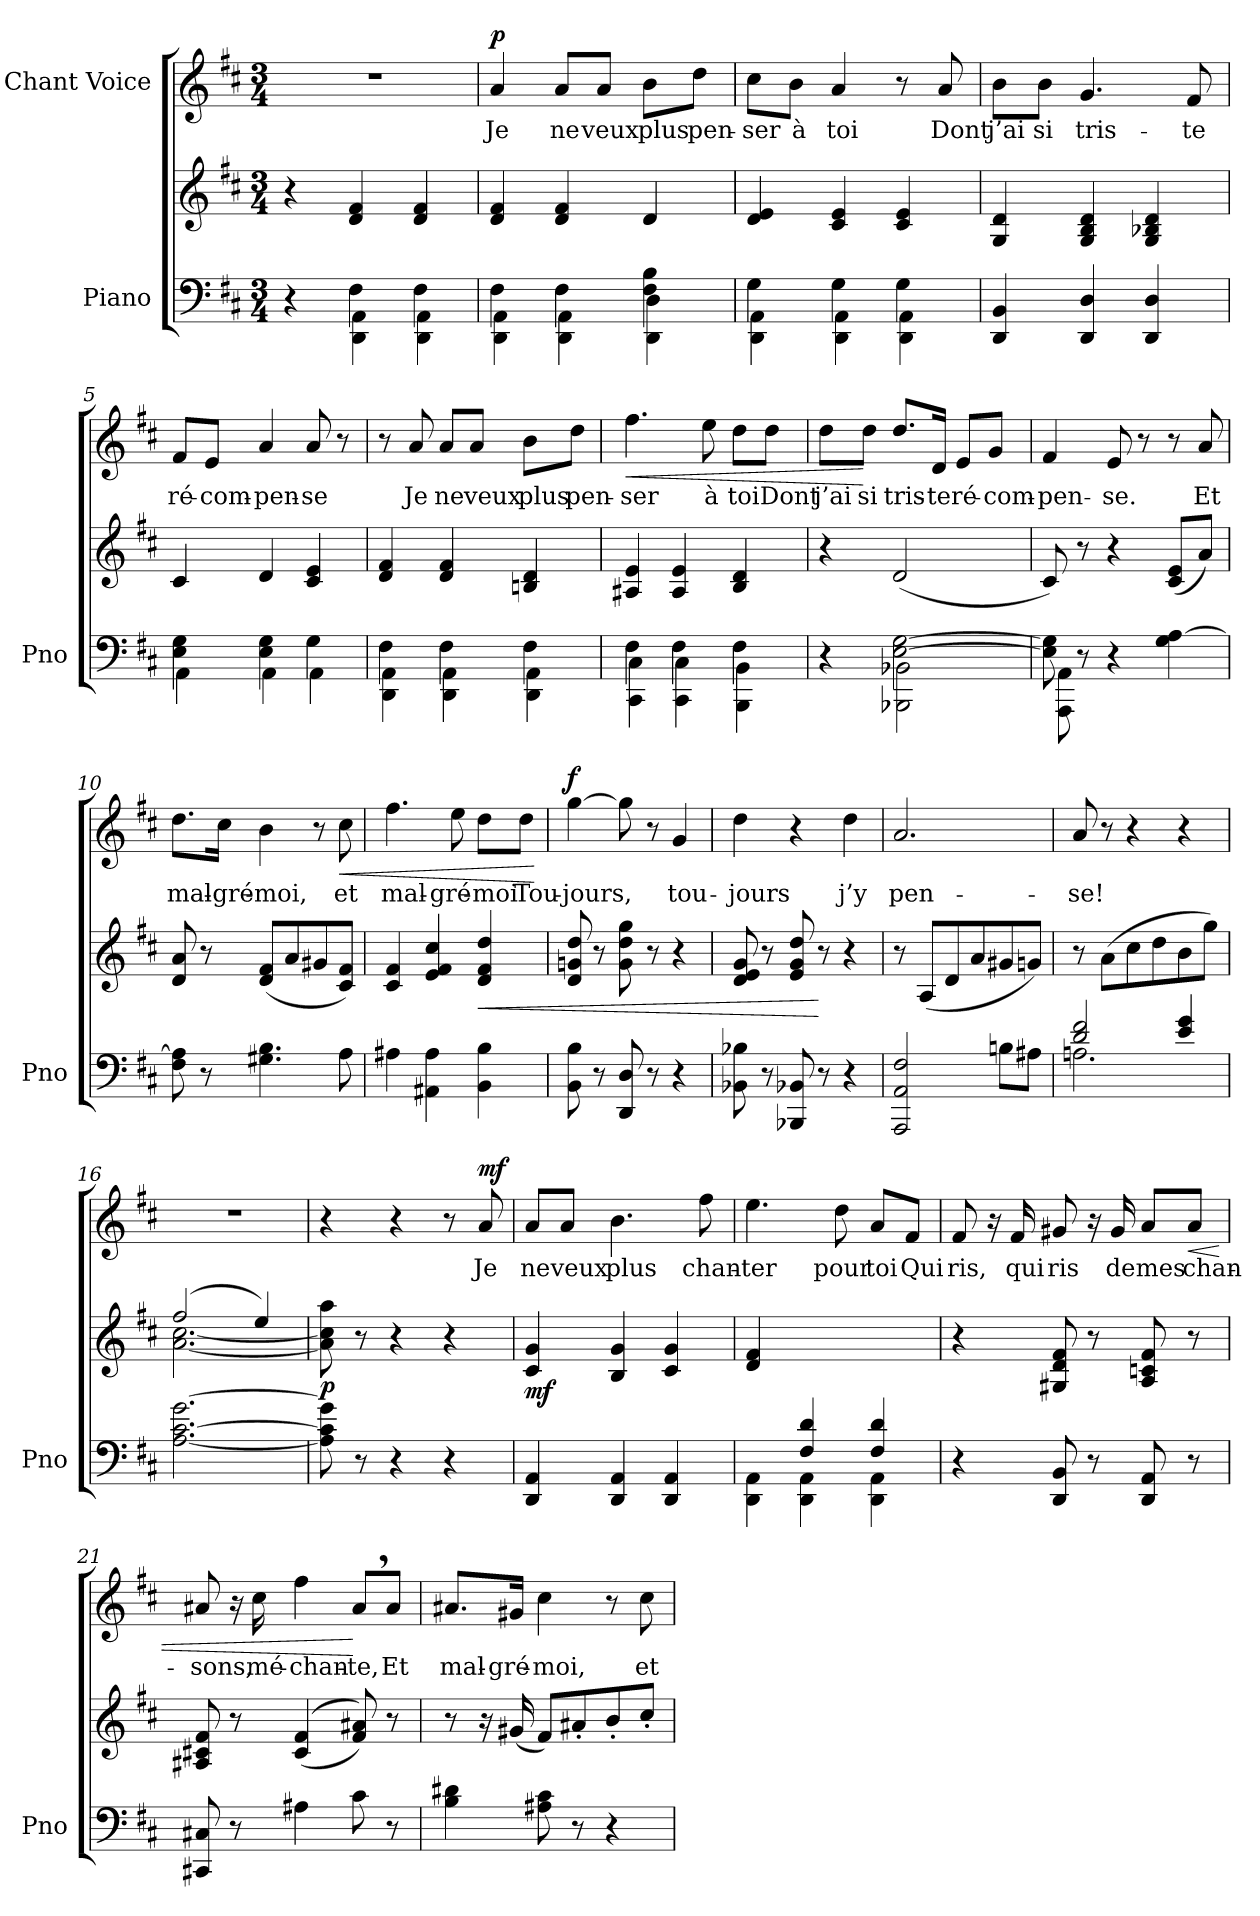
**kern	**kern	**dynam	**kern	**text	**dynam
*part2	*part2	*part2	*part1	*part1	*part1
*staff3	*staff2	*staff2/3	*staff1	*staff1	*staff1
*I"Piano	*	*	*I"Chant Voice	*	*
*I'Pno	*	*	*	*	*
*clefF4	*clefG2	*	*clefG2	*	*
*k[f#c#]	*k[f#c#]	*	*k[f#c#]	*	*
*M3/4	*M3/4	*	*M3/4	*	*
=1	=1	=1	=1	=1	=1
*^	*	*	*	*	*
4ryy	4r	4r	.	2.r	.	.
4F#\	4DD\ 4AA\	4d/ 4f#/	.	.	.	.
4F#\	4DD\ 4AA\	4d/ 4f#/	.	.	.	.
=2	=2	=2	=2	=2	=2	=2
!	!	!	!	!	!	!LO:DY:a
4F#\	4DD\ 4AA\	4d/ 4f#/	.	4a/	Je	p
4F#\	4DD\ 4AA\	4d/ 4f#/	.	8a/L	ne	.
.	.	.	.	8a/J	veux	.
4F#\ 4B\	4DD\ 4D\	4d/	.	8b\L	plus	.
.	.	.	.	8dd\J	pen-	.
=3	=3	=3	=3	=3	=3	=3
4G\	4DD\ 4AA\	4d/ 4e/	.	8cc#\L	-ser	.
.	.	.	.	8b\J	à	.
4G\	4DD\ 4AA\	4c#/ 4e/	.	4a/	toi	.
4G\	4DD\ 4AA\	4c#/ 4e/	.	8r	.	.
.	.	.	.	8a/	Dont	.
*v	*v	*	*	*	*	*
=4	=4	=4	=4	=4	=4
4DD/ 4BB/	4G/ 4d/	.	8b\L	j’ai	.
.	.	.	8b\J	si	.
4DD/ 4D/	4G/ 4B/ 4d/	.	4.g/	tris-	.
4DD/ 4D/	4G/ 4B-X/ 4d/	.	.	.	.
.	.	.	8f#/	-te	.
=5	=5	=5	=5	=5	=5
*^	*	*	*	*	*
4E\ 4G\	4AA\	4c#/	.	8f#/L	ré-	.
.	.	.	.	8e/J	-com-	.
4E\ 4G\	4AA\	4d/	.	4a/	-pen-	.
4G\	4AA\	4c#/ 4e/	.	8a/	-se	.
.	.	.	.	8r	.	.
=6	=6	=6	=6	=6	=6	=6
4F#\	4DD\ 4AA\	4d/ 4f#/	.	8r	.	.
.	.	.	.	8a/	Je	.
4F#\	4DD\ 4AA\	4d/ 4f#/	.	8a/L	ne	.
.	.	.	.	8a/J	veux	.
4F#\	4DD\ 4AA\	4Bn/ 4d/	.	8b\L	plus	.
.	.	.	.	8dd\J	pen-	.
=7	=7	=7	=7	=7	=7	=7
!	!	!	!	!	!	!LO:HP:b
4F#\	4CC#\ 4C#\	4A#X/ 4e/	.	4.ff#\	-ser	<
4F#\	4CC#\ 4C#\	4A#/ 4e/	.	.	.	.
.	.	.	.	8ee\	à	.
4F#\	4BBB\ 4BB\	4B/ 4d/	.	8dd\L	toi	.
.	.	.	.	8dd\J	Dont	.
=8	=8	=8	=8	=8	=8	=8
*	*	*^	*	*	*	*
4ryy	4r	4r	4ryy	.	8dd\L	j’ai	.
.	.	.	.	.	8dd\J	si	[
[2E\ [2G\	2BBB-X\ 2BB-X\	(2d/	2ryy	.	8.dd/L	tris-	.
.	.	.	.	.	16d/Jk	-te	.
.	.	.	.	.	8e/L	ré-	.
.	.	.	.	.	8g/J	-com-	.
=9	=9	=9	=9	=9	=9	=9	=9
8E\] 8G\]	8AAA\ 8AA\	8c#/)	8ryy	.	4f#/	-pen-	.
2ryy	8r	8r	8ryy	.	.	.	.
.	4r	4r	4ryy	.	8e/	-se.	.
.	.	.	.	.	8r	.	.
.	4G\ [4A\	(<8c#/ 8e/L	4ryy	.	8r	.	.
8ryy	.	8a/J)	.	.	8a/	Et	.
*v	*v	*	*	*	*	*	*
*	*v	*v	*	*	*	*
=10	=10	=10	=10	=10	=10
8F#\ 8A\]	8d/ 8a/	.	8.dd\L	mal-	.
8r	8r	.	.	.	.
.	.	.	16cc#\Jk	-gré-	.
4.G#X\ 4.B\	(8d/ 8f#/L	.	4b\	-moi,	.
.	8a/	.	.	.	.
.	8g#X/	.	8r	.	.
!	!	!	!	!	!LO:HP:b
8A\	8c#/ 8f#/J)	.	8cc#\	et	<
=11	=11	=11	=11	=11	=11
4A#X\	4c#/ 4f#/	.	4.ff#\	mal-	.
4AA#X\ 4A#\	4e/ 4f#/ 4cc#/	.	.	.	.
.	.	.	8ee\	-gré-	.
!	!	!LO:HP:b	!	!	!
4BB\ 4B\	4d/ 4f#/ 4dd/	<	8dd\L	-moi	.
.	.	.	8dd\J	Tou-	.
.	.	.	.	.	[
=12	=12	=12	=12	=12	=12
!	!	!	!	!	!LO:DY:a
8BB\ 8B\	8d/ 8gn/ 8dd/	.	[4gg\	-jours,	f
8r	8r	.	.	.	.
8DD/ 8D/	8g\ 8dd\ 8gg\	.	8gg\]	.	.
8r	8r	.	8r	.	.
4r	4r	.	4g/	tou-	.
=13	=13	=13	=13	=13	=13
8BB-X\ 8B-X\	8d/ 8e/ 8g/	.	4dd\	-jours	.
8r	8r	.	.	.	.
8BBB-X/ 8BB-X/	8e/ 8g/ 8dd/	.	4r	.	.
8r	8r	[	.	.	.
4r	4r	.	4dd\	j’y	.
=14	=14	=14	=14	=14	=14
2AAA/ 2AA/ 2F#/	8r	.	2.a/	pen-	.
.	(8A/L	.	.	.	.
.	8d/	.	.	.	.
.	8a/	.	.	.	.
8Bn\L	8g#X/	.	.	.	.
8A#X\J	8gn/J)	.	.	.	.
=15	=15	=15	=15	=15	=15
*^	*	*	*	*	*
2d/ 2f#/	2.An\	8r	.	8a/	-se!	.
.	.	(8a\L	.	8r	.	.
.	.	8cc#\	.	4r	.	.
.	.	8dd\	.	.	.	.
4e/ 4g/	.	8b\	.	4r	.	.
.	.	8gg\J)	.	.	.	.
*v	*v	*	*	*	*	*
=16	=16	=16	=16	=16	=16
*	*^	*	*	*	*
[2.A\ [2.c#\ [2.g\	(2ff#/	[2.a\ [2.cc#\	.	2.r	.	.
.	4ee/)	.	.	.	.	.
*	*v	*v	*	*	*	*
=17	=17	=17	=17	=17	=17
!	!	!LO:DY:b	!	!	!
8A\] 8c#\] 8g\]	8a\] 8cc#\] 8aa\	p	4r	.	.
8r	8r	.	.	.	.
4r	4r	.	4r	.	.
4r	4r	.	8r	.	.
!	!	!	!	!	!LO:DY:a
.	.	.	8a/	Je	mf
=18	=18	=18	=18	=18	=18
!	!	!LO:DY:b	!	!	!
4DD/ 4AA/	4c#/ 4g/	mf	8a/L	ne	.
.	.	.	8a/J	veux	.
4DD/ 4AA/	4B/ 4g/	.	4.b\	plus	.
4DD/ 4AA/	4c#/ 4g/	.	.	.	.
.	.	.	8ff#\	chan-	.
=19	=19	=19	=19	=19	=19
*^	*	*	*	*	*
4ryy	4DD\ 4AA\	4d/ 4f#/	.	4.ee\	-ter	.
4F#/ 4d/	4DD\ 4AA\	2ryy	.	.	.	.
.	.	.	.	8dd\	pour	.
4F#/ 4d/	4DD\ 4AA\	.	.	8a/L	toi	.
.	.	.	.	8f#/J	Qui	.
*v	*v	*	*	*	*	*
=20	=20	=20	=20	=20	=20
4r	4r	.	8f#/	ris,	.
.	.	.	16r	.	.
.	.	.	16f#/	qui	.
8DD/ 8BB/	8G#X/ 8d/ 8f#/	.	8g#X/	ris	.
8r	8r	.	16r	.	.
.	.	.	16g#/	de	.
8DD/ 8AA/	8A/ 8cn/ 8f#/	.	8a/L	mes	.
!	!	!	!	!	!LO:HP:b
8r	8r	.	8a/J	chan-	<
=21	=21	=21	=21	=21	=21
8CC#X/ 8C#X/	8A#X/ 8c#X/ 8f#/	.	8a#X/	-sons,	.
8r	8r	.	16r	.	.
.	.	.	16cc#\	mé-	.
4A#X\	((>4c#/ 4f#/	.	4ff#\	-chan-	.
8c#\	8f#/ 8a#X/))	.	8a#,/L	-te,	[
8r	8r	.	8a#/J	Et	.
=22	=22	=22	=22	=22	=22
4B\ 4d#X\	8r	.	8.a#X/L	mal-	.
.	16r	.	.	.	.
.	(16g#X/	.	16g#X/Jk	-gré-	.
8A#X\ 8c#\	8f#/L)	.	4cc#\	-moi,	.
8r	8a#X'/	.	.	.	.
4r	8b'/	.	8r	.	.
.	8cc#'/J	.	8cc#\	et	.
=	=	=	=	=	=
*-	*-	*-	*-	*-	*-
